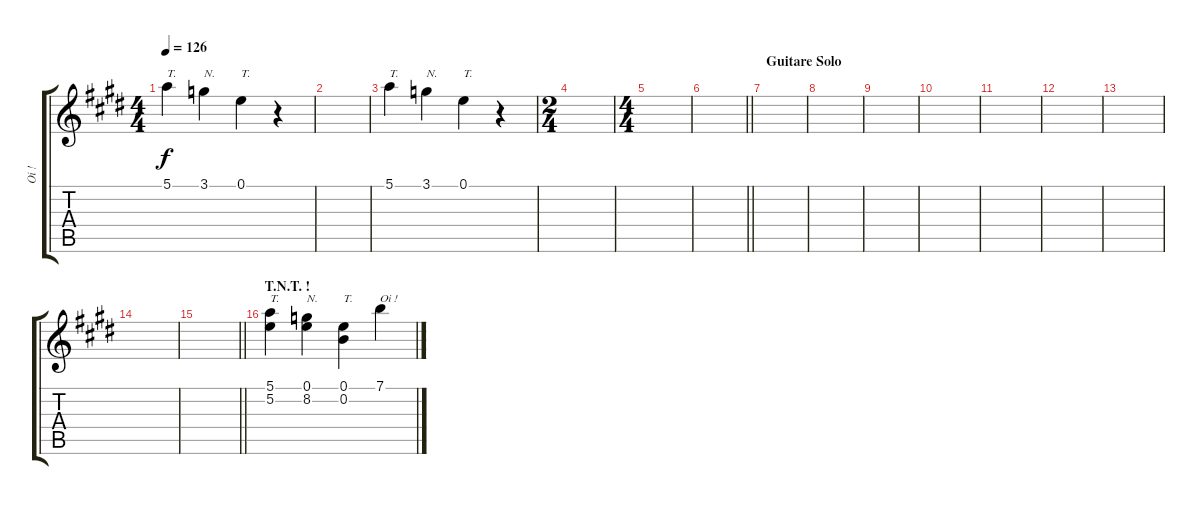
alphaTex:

\track ("Oi !" "Oi !") {instrument slapbass2}
\staff {score tabs}
\tuning (E4 B3 G3 D3 A2 E2) {hide}
\ts (4 4)
\tempo 126
\clef g2
\ks e
5.1.4{txt "T." dy f} 3.1.4{txt "N."} 0.1.4{txt "T."} r.4 |
|
5.1.4{txt "T."} 3.1.4{txt "N."} 0.1.4{txt "T."} r.4 |
\ts (2 4)
|
\ts (4 4)
|
\barLineRight lightlight
|
\section ("" "Guitare Solo")
|
|
|
|
|
|
|
|
\barLineRight lightlight
|
\section ("" "T.N.T. !")
(5.1 5.2).4{txt "T."} (0.1 8.2).4{txt "N."} (0.1 0.2).4{txt "T."} 7.1.4{txt "Oi !"}
